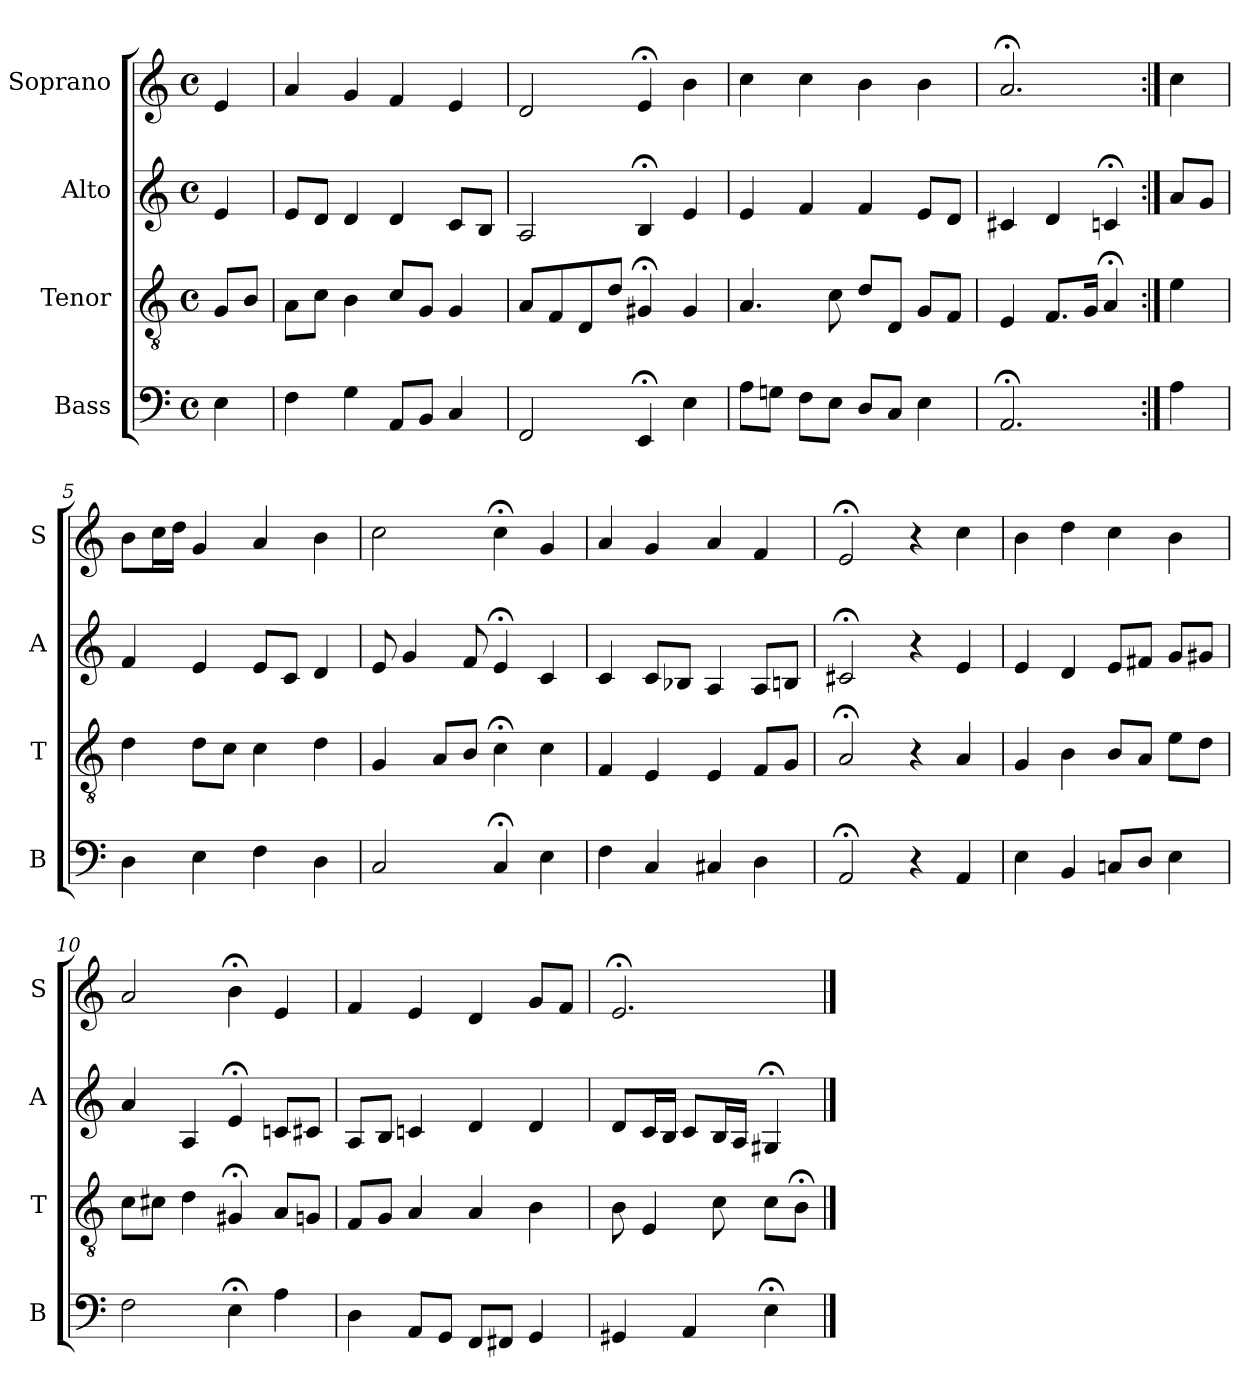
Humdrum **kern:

**kern	**kern	**kern	**kern
*part4	*part3	*part2	*part1
*staff4	*staff3	*staff2	*staff1
*I"Bass	*I"Tenor	*I"Alto	*I"Soprano
*I'B	*I'T	*I'A	*I'S
*clefF4	*clefGv2	*clefG2	*clefG2
*k[]	*k[]	*k[]	*k[]
*a:	*a:	*a:	*a:
*M4/4	*M4/4	*M4/4	*M4/4
*met(c)	*met(c)	*met(c)	*met(c)
*MM100	*MM100	*MM100	*MM100
=	=	=	=
4E	8GL	4e	4e
.	8BJ	.	.
=1	=1	=1	=1
4F	8AL	8eL	4a
.	8cJ	8dJ	.
4G	4B	4d	4g
8AAL	8cL	4d	4f
8BBJ	8GJ	.	.
4C	4G	8cL	4e
.	.	8BJ	.
=2	=2	=2	=2
2FF	8AL	2A	2d
.	8F	.	.
.	8D	.	.
.	8dJ	.	.
4EE;<	4G#X;<	4B;<	4e;<
4E	4G#	4e	4b
=3	=3	=3	=3
8AL	4.A	4e	4cc
8GnJ	.	.	.
8FL	.	4f	4cc
8EJ	8c	.	.
8DL	8dL	4f	4b
8CJ	8DJ	.	.
4E	8GL	8eL	4b
.	8FJ	8dJ	.
=4	=4	=4	=4
2.AA;<	4E	4c#X	2.a;<
.	8.FL	4d	.
.	16GJk	.	.
.	4A;<	4cn;<	.
=:|!	=:|!	=:|!	=:|!
4A	4e	8aL	4cc
.	.	8gJ	.
=5	=5	=5	=5
4D	4d	4f	8bL
.	.	.	16ccL
.	.	.	16ddJJ
4E	8dL	4e	4g
.	8cJ	.	.
4F	4c	8eL	4a
.	.	8cJ	.
4D	4d	4d	4b
=6	=6	=6	=6
2C	4G	8e	2cc
.	.	4g	.
.	8AL	.	.
.	8BJ	8f	.
4C;<	4c;<	4e;<	4cc;<
4E	4c	4c	4g
=7	=7	=7	=7
4F	4F	4c	4a
4C	4E	8cL	4g
.	.	8B-XJ	.
4C#X	4E	4A	4a
4D	8FL	8AL	4f
.	8GJ	8BnJ	.
=8	=8	=8	=8
2AA;<	2A;<	2c#X;<	2e;<
4r	4r	4r	4r
4AA	4A	4e	4cc
=9	=9	=9	=9
4E	4G	4e	4b
4BB	4B	4d	4dd
8CnL	8BL	8eL	4cc
8DJ	8AJ	8f#XJ	.
4E	8eL	8gL	4b
.	8dJ	8g#XJ	.
=10	=10	=10	=10
2F	8cL	4a	2a
.	8c#XJ	.	.
.	4d	4A	.
4E;<	4G#X;<	4e;<	4b;<
4A	8AL	8cnL	4e
.	8GnJ	8c#XJ	.
=11	=11	=11	=11
4D	8FL	8AL	4f
.	8GJ	8BJ	.
8AAL	4A	4cn	4e
8GGJ	.	.	.
8FFL	4A	4d	4d
8FF#XJ	.	.	.
4GG	4B	4d	8gL
.	.	.	8fJ
=12	=12	=12	=12
4GG#X	8B	8dL	2.e;<
.	4E	16cL	.
.	.	16BJJ	.
4AA	.	8cL	.
.	8c	16BL	.
.	.	16AJJ	.
4E;<	8cL	4G#X;<	.
.	8B;<J	.	.
==	==	==	==
*-	*-	*-	*-
